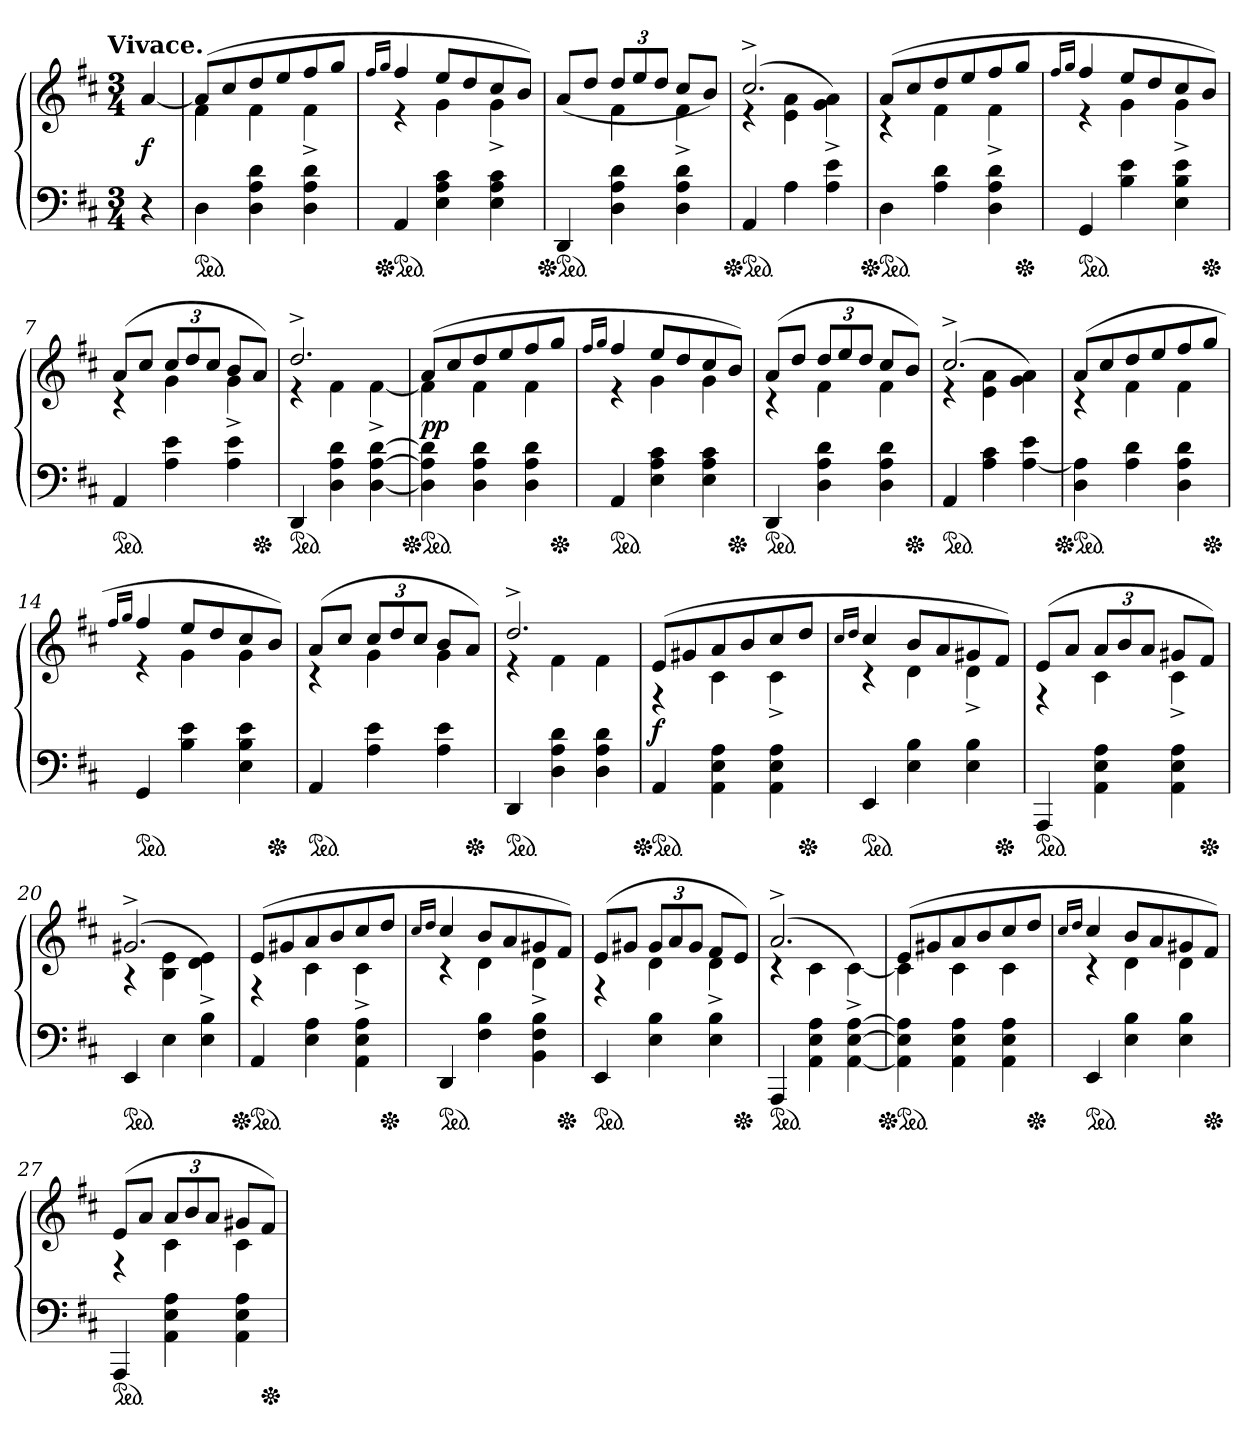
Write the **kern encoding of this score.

**kern	**kern	**dynam
*part1	*part1	*part1
*staff2	*staff1	*staff1/2
*clefF4	*clefG2	*
*k[f#c#]	*k[f#c#]	*
*D:	*D:	*
!!LO:TX:omd:t=Vivace.
*M3/4	*M3/4	*
=	=	=
4r	[4a	f
=1	=1	=1
*	*^	*
*ped	*	*	*
4D	(>8aL]	4f#	.
.	8cc#	.	.
4D 4A 4d	8dd	4f#	.
.	8ee	.	.
4D 4A 4d	8ff#	4f#^<	.
.	8ggJ	.	.
=2	=2	=2	=2
.	16qff#/LL	.	.
.	16qgg/JJ	.	.
*Xped	*	*	*
*ped	*	*	*
4AA	4ff#	4r	.
4E 4A 4c#	8eeL	4g	.
.	8dd	.	.
4E 4A 4c#	8cc#	4g^<	.
.	8bJ)	.	.
=3	=3	=3	=3
*Xped	*	*	*
*ped	*	*	*
4DD	(>8a/L	4ryy	.
.	8ddJ	.	.
4D 4A 4d	12ddL	4f#	.
.	12ee	.	.
.	12ddJ	.	.
4D 4A 4d	8cc#L	4f#^<	.
.	8bJ)	.	.
=4	=4	=4	=4
*Xped	*	*	*
*ped	*	*	*
4AA	(>2.cc#^>	4r	.
4A	.	4e 4a	.
4A 4e	.	4g^< 4a^<)	.
=5	=5	=5	=5
*Xped	*	*	*
*ped	*	*	*
4D	(>8aL	4r	.
.	8cc#	.	.
4A 4d	8dd	4f#	.
.	8ee	.	.
4D 4A 4d	8ff#	4f#^<	.
*Xped	*	*	*
.	8ggJ	.	.
=6	=6	=6	=6
.	16qff#/LL	.	.
.	16qgg/JJ	.	.
*ped	*	*	*
4GG	4ff#	4r	.
4B 4e	8eeL	4g	.
.	8dd	.	.
4E 4B 4e	8cc#	4g^<	.
*Xped	*	*	*
.	8bJ)	.	.
=7	=7	=7	=7
*ped	*	*	*
4AA	(>8a/L	4r	.
.	8cc#J	.	.
4A 4e	12cc#L	4g	.
.	12dd	.	.
.	12cc#J	.	.
4A 4e	8bL	4g^<	.
*Xped	*	*	*
.	8aJ)	.	.
=8	=8	=8	=8
*ped	*	*	*
4DD	2.dd^>	4r	.
4D 4A 4d	.	4f#	.
[4D [4A [4d	.	[4f#^<	.
=9	=9	=9	=9
*Xped	*	*	*
*ped	*	*	*
4D] 4A] 4d]	(>8aL	4f#]	pp
.	8cc#	.	.
4D 4A 4d	8dd	4f#	.
.	8ee	.	.
4D 4A 4d	8ff#	4f#	.
*Xped	*	*	*
.	8ggJ	.	.
=10	=10	=10	=10
.	16qff#/LL	.	.
.	16qgg/JJ	.	.
*ped	*	*	*
4AA	4ff#	4r	.
4E 4A 4c#	8eeL	4g	.
.	8dd	.	.
4E 4A 4c#	8cc#	4g	.
*Xped	*	*	*
.	8bJ)	.	.
=11	=11	=11	=11
*ped	*	*	*
4DD	(>8aL	4r	.
.	8ddJ	.	.
4D 4A 4d	12ddL	4f#	.
.	12ee	.	.
.	12ddJ	.	.
4D 4A 4d	8cc#L	4f#	.
*Xped	*	*	*
.	8bJ)	.	.
=12	=12	=12	=12
*ped	*	*	*
4AA	(2.cc#^>	4r	.
4A 4c#	.	4e 4a	.
[4A 4e	.	4g 4a)	.
=13	=13	=13	=13
*Xped	*	*	*
*ped	*	*	*
4D 4A]	(>8aL	4r	.
.	8cc#	.	.
4A 4d	8dd	4f#	.
.	8ee	.	.
4D 4A 4d	8ff#	4f#	.
*Xped	*	*	*
.	8ggJ	.	.
=14	=14	=14	=14
.	16qff#/LL	.	.
.	16qgg/JJ	.	.
*ped	*	*	*
4GG	4ff#	4r	.
4B 4e	8eeL	4g	.
.	8dd	.	.
4E 4B 4e	8cc#	4g	.
*Xped	*	*	*
.	8bJ)	.	.
=15	=15	=15	=15
*ped	*	*	*
4AA	(>8aL	4r	.
.	8cc#J	.	.
4A 4e	12cc#L	4g	.
.	12dd	.	.
.	12cc#J	.	.
4A 4e	8bL	4g	.
*Xped	*	*	*
.	8aJ)	.	.
=16	=16	=16	=16
*ped	*	*	*
4DD	2.dd^>	4r	.
4D 4A 4d	.	4f#	.
4D 4A 4d	.	4f#	.
=17	=17	=17	=17
*Xped	*	*	*
*ped	*	*	*
4AA	(>8eL	4r	f
.	8g#X	.	.
4AA 4E 4A	8a	4c#	.
.	8b	.	.
4AA 4E 4A	8cc#	4c#^<	.
*Xped	*	*	*
.	8ddJ	.	.
=18	=18	=18	=18
.	16qcc#/LL	.	.
.	16qdd/JJ	.	.
*ped	*	*	*
4EE	4cc#	4r	.
4E 4B	8bL	4d	.
.	8a	.	.
4E 4B	8g#X	4d^<	.
*Xped	*	*	*
.	8f#J)	.	.
=19	=19	=19	=19
*ped	*	*	*
4AAA	(>8eL	4r	.
.	8aJ	.	.
4AA 4E 4A	12aL	4c#	.
.	12b	.	.
.	12aJ	.	.
4AA 4E 4A	8g#XL	4c#^<	.
*Xped	*	*	*
.	8f#J)	.	.
=20	=20	=20	=20
*ped	*	*	*
4EE	(2.g#X^	4r	.
4E	.	4B 4e	.
4E 4B	.	4d^< 4e^<)	.
=21	=21	=21	=21
*Xped	*	*	*
*ped	*	*	*
4AA	(>8eL	4r	.
.	8g#X	.	.
4E 4A	8a	4c#	.
.	8b	.	.
4AA 4E 4A	8cc#	4c#^<	.
*Xped	*	*	*
.	8ddJ	.	.
=22	=22	=22	=22
.	16qcc#/LL	.	.
.	16qdd/JJ	.	.
*ped	*	*	*
4DD	4cc#	4r	.
4F# 4B	8bL	4d	.
.	8a	.	.
4BB 4F# 4B	8g#X	4d^<	.
*Xped	*	*	*
.	8f#J)	.	.
=23	=23	=23	=23
*ped	*	*	*
4EE	(>8eL	4r	.
.	8g#XJ	.	.
4E 4B	12g#L	4d	.
.	12a	.	.
.	12g#J	.	.
4E 4B	8f#L	4d^<	.
*Xped	*	*	*
.	8eJ)	.	.
=24	=24	=24	=24
*ped	*	*	*
4AAA	(2.a^>	4r	.
4AA 4E 4A	.	4c#	.
[4AA [4E [4A	.	[4c#^<)	.
=25	=25	=25	=25
*Xped	*	*	*
*ped	*	*	*
4AA] 4E] 4A]	(>8eL	4c#]	.
.	8g#X	.	.
4AA 4E 4A	8a	4c#	.
.	8b	.	.
4AA 4E 4A	8cc#	4c#	.
*Xped	*	*	*
.	8ddJ	.	.
=26	=26	=26	=26
.	16qcc#/LL	.	.
.	16qdd/JJ	.	.
*ped	*	*	*
4EE	4cc#	4r	.
4E 4B	8bL	4d	.
.	8a	.	.
4E 4B	8g#X	4d	.
*Xped	*	*	*
.	8f#J)	.	.
=27	=27	=27	=27
*ped	*	*	*
4AAA	(>8eL	4r	.
.	8aJ	.	.
4AA 4E 4A	12aL	4c#	.
.	12b	.	.
.	12aJ	.	.
4AA 4E 4A	8g#XL	4c#	.
*Xped	*	*	*
.	8f#J)	.	.
*	*v	*v	*
=	=	=
*-	*-	*-
